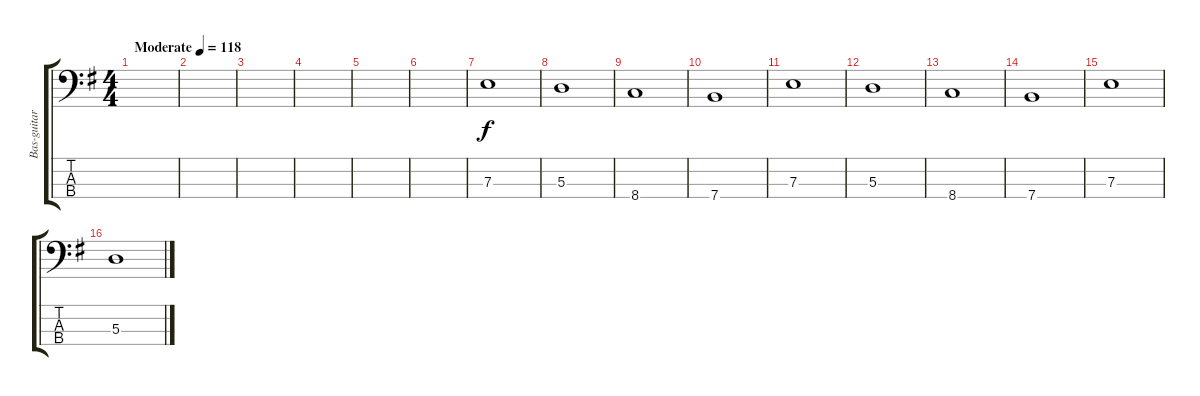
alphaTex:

\track ("Bas-guitar" "Bas-guitar") {instrument electricbassfinger}
\staff {score tabs}
\tuning (G2 D2 A1 E1) {hide}
\ts (4 4)
\tempo (118 "Moderate")
\clef f4
\ks eminor
|
|
|
|
|
|
7.3.1{volume 4} |
5.3.1 |
8.4.1 |
7.4.1 |
7.3.1{volume 8} |
5.3.1 |
8.4.1 |
7.4.1 |
7.3.1{volume 16} |
5.3.1
